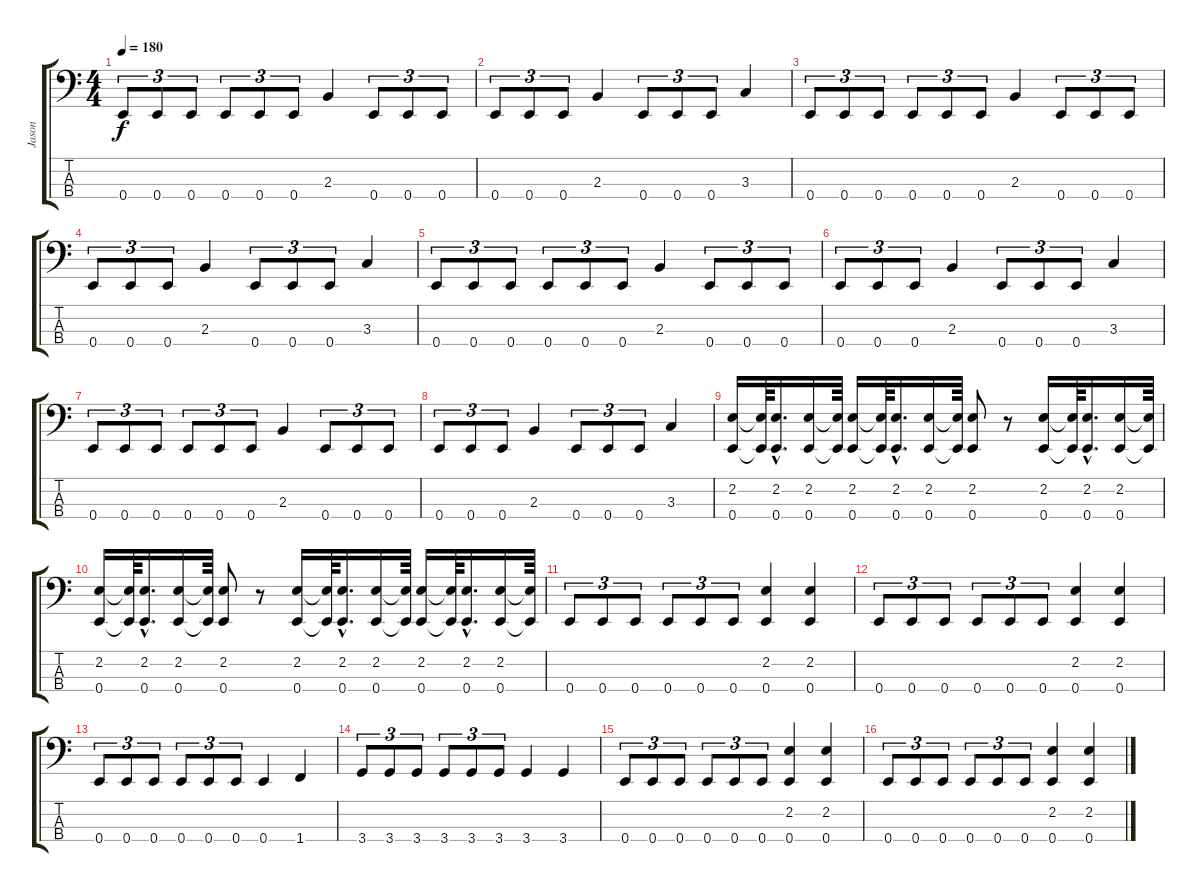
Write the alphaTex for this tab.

\track ("Jason" "Jason") {instrument electricbasspick}
\staff {score tabs}
\tuning (G2 D2 A1 E1) {hide}
\ts (4 4)
\tempo 180
\clef f4
\ks c
0.4.8{tu (3 2) dy f} 0.4.8{tu (3 2)} 0.4.8{tu (3 2)} 0.4.8{tu (3 2)} 0.4.8{tu (3 2)} 0.4.8{tu (3 2)} 2.3.4 0.4.8{tu (3 2)} 0.4.8{tu (3 2)} 0.4.8{tu (3 2)} |
0.4.8{tu (3 2)} 0.4.8{tu (3 2)} 0.4.8{tu (3 2)} 2.3.4 0.4.8{tu (3 2)} 0.4.8{tu (3 2)} 0.4.8{tu (3 2)} 3.3.4 |
0.4.8{tu (3 2)} 0.4.8{tu (3 2)} 0.4.8{tu (3 2)} 0.4.8{tu (3 2)} 0.4.8{tu (3 2)} 0.4.8{tu (3 2)} 2.3.4 0.4.8{tu (3 2)} 0.4.8{tu (3 2)} 0.4.8{tu (3 2)} |
0.4.8{tu (3 2)} 0.4.8{tu (3 2)} 0.4.8{tu (3 2)} 2.3.4 0.4.8{tu (3 2)} 0.4.8{tu (3 2)} 0.4.8{tu (3 2)} 3.3.4 |
0.4.8{tu (3 2)} 0.4.8{tu (3 2)} 0.4.8{tu (3 2)} 0.4.8{tu (3 2)} 0.4.8{tu (3 2)} 0.4.8{tu (3 2)} 2.3.4 0.4.8{tu (3 2)} 0.4.8{tu (3 2)} 0.4.8{tu (3 2)} |
0.4.8{tu (3 2)} 0.4.8{tu (3 2)} 0.4.8{tu (3 2)} 2.3.4 0.4.8{tu (3 2)} 0.4.8{tu (3 2)} 0.4.8{tu (3 2)} 3.3.4 |
0.4.8{tu (3 2)} 0.4.8{tu (3 2)} 0.4.8{tu (3 2)} 0.4.8{tu (3 2)} 0.4.8{tu (3 2)} 0.4.8{tu (3 2)} 2.3.4 0.4.8{tu (3 2)} 0.4.8{tu (3 2)} 0.4.8{tu (3 2)} |
0.4.8{tu (3 2)} 0.4.8{tu (3 2)} 0.4.8{tu (3 2)} 2.3.4 0.4.8{tu (3 2)} 0.4.8{tu (3 2)} 0.4.8{tu (3 2)} 3.3.4 |
(2.2 0.4).16 (2.2{t} 0.4{t}).64 (2.2{hac} 0.4{hac}).16{d} (2.2 0.4).16 (2.2{t} 0.4{t}).64 (2.2 0.4).16 (2.2{t} 0.4{t}).64 (2.2{hac} 0.4{hac}).16{d} (2.2 0.4).16 (2.2{t} 0.4{t}).64 (2.2 0.4).8 r.8 (2.2 0.4).16 (2.2{t} 0.4{t}).64 (2.2{hac} 0.4{hac}).16{d} (2.2 0.4).16 (2.2{t} 0.4{t}).64 |
(2.2 0.4).16 (2.2{t} 0.4{t}).64 (2.2{hac} 0.4{hac}).16{d} (2.2 0.4).16 (2.2{t} 0.4{t}).64 (2.2 0.4).8 r.8 (2.2 0.4).16 (2.2{t} 0.4{t}).64 (2.2{hac} 0.4{hac}).16{d} (2.2 0.4).16 (2.2{t} 0.4{t}).64 (2.2 0.4).16 (2.2{t} 0.4{t}).64 (2.2{hac} 0.4{hac}).16{d} (2.2 0.4).16 (2.2{t} 0.4{t}).64 |
0.4.8{tu (3 2)} 0.4.8{tu (3 2)} 0.4.8{tu (3 2)} 0.4.8{tu (3 2)} 0.4.8{tu (3 2)} 0.4.8{tu (3 2)} (2.2 0.4).4 (2.2 0.4).4 |
0.4.8{tu (3 2)} 0.4.8{tu (3 2)} 0.4.8{tu (3 2)} 0.4.8{tu (3 2)} 0.4.8{tu (3 2)} 0.4.8{tu (3 2)} (2.2 0.4).4 (2.2 0.4).4 |
0.4.8{tu (3 2)} 0.4.8{tu (3 2)} 0.4.8{tu (3 2)} 0.4.8{tu (3 2)} 0.4.8{tu (3 2)} 0.4.8{tu (3 2)} 0.4.4 1.4.4 |
3.4.8{tu (3 2)} 3.4.8{tu (3 2)} 3.4.8{tu (3 2)} 3.4.8{tu (3 2)} 3.4.8{tu (3 2)} 3.4.8{tu (3 2)} 3.4.4 3.4.4 |
0.4.8{tu (3 2)} 0.4.8{tu (3 2)} 0.4.8{tu (3 2)} 0.4.8{tu (3 2)} 0.4.8{tu (3 2)} 0.4.8{tu (3 2)} (2.2 0.4).4 (2.2 0.4).4 |
0.4.8{tu (3 2)} 0.4.8{tu (3 2)} 0.4.8{tu (3 2)} 0.4.8{tu (3 2)} 0.4.8{tu (3 2)} 0.4.8{tu (3 2)} (2.2 0.4).4 (2.2 0.4).4
